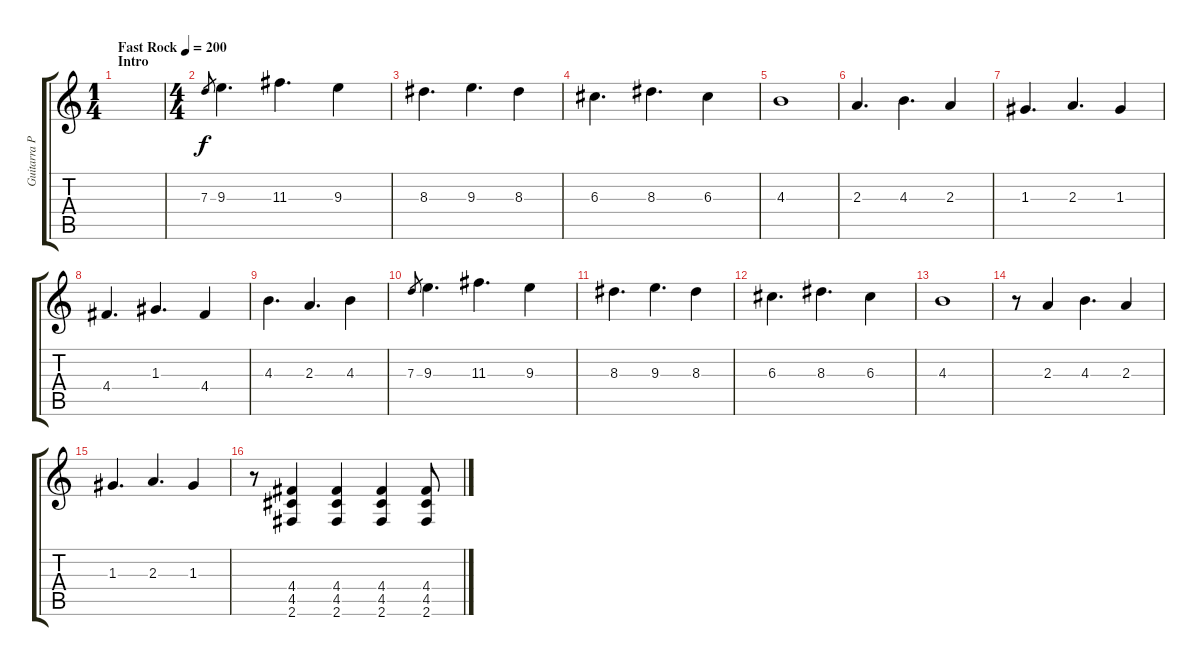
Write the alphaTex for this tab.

\track ("Guitarra Principal" "Guitarra P") {mute instrument distortionguitar}
\staff {score tabs}
\tuning (E4 B3 G3 D3 A2 E2) {hide}
\ts (1 4)
\section ("" "Intro")
\tempo (200 "Fast Rock")
\clef g2
\ks c
|
\ts (4 4)
7.3.8{gr} 9.3.4{d} 11.3.4{d} 9.3.4 |
8.3.4{d} 9.3.4{d} 8.3.4 |
6.3.4{d} 8.3.4{d} 6.3.4 |
4.3.1 |
2.3.4{d} 4.3.4{d} 2.3.4 |
1.3.4{d} 2.3.4{d} 1.3.4 |
4.4.4{d} 1.3.4{d} 4.4.4 |
4.3.4{d} 2.3.4{d} 4.3.4 |
7.3.8{gr} 9.3.4{d} 11.3.4{d} 9.3.4 |
8.3.4{d} 9.3.4{d} 8.3.4 |
6.3.4{d} 8.3.4{d} 6.3.4 |
4.3.1 |
r.8 2.3.4 4.3.4{d} 2.3.4 |
1.3.4{d} 2.3.4{d} 1.3.4 |
r.8 (4.4 4.5 2.6).4 (4.4 4.5 2.6).4 (4.4 4.5 2.6).4 (4.4 4.5 2.6).8
